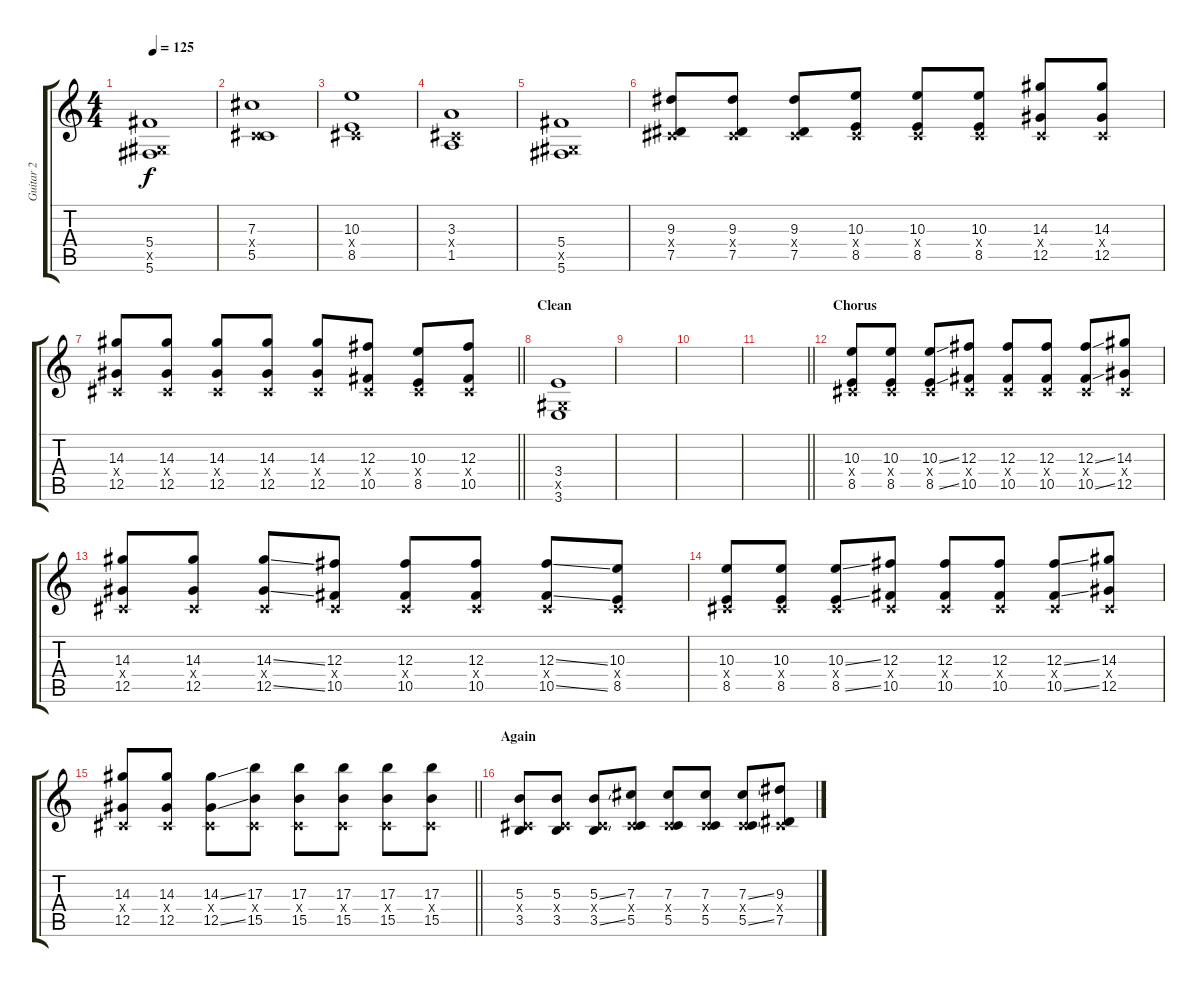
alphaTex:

\track ("Guitar 2" "Guitar 2") {instrument overdrivenguitar}
\staff {score tabs}
\tuning (Eb4 Bb3 Gb3 Db3 Ab2 Db2) {hide}
\ts (4 4)
\tempo 125
\clef g2
\ks c
(5.4 0.5{x} 5.6).1{dy f} |
(7.3 0.4{x} 5.5).1 |
(10.3 0.4{x} 8.5).1 |
(3.3 0.4{x} 1.5).1 |
(5.4 0.5{x} 5.6).1 |
(9.3 0.4{x} 7.5).8{volume 10} (9.3 0.4{x} 7.5).8 (9.3 0.4{x} 7.5).8 (10.3 0.4{x} 8.5).8 (10.3 0.4{x} 8.5).8 (10.3 0.4{x} 8.5).8 (14.3 0.4{x} 12.5).8 (14.3 0.4{x} 12.5).8 |
\barLineRight lightlight
(14.3 0.4{x} 12.5).8 (14.3 0.4{x} 12.5).8 (14.3 0.4{x} 12.5).8 (14.3 0.4{x} 12.5).8 (14.3 0.4{x} 12.5).8 (12.3 0.4{x} 10.5).8 (10.3 0.4{x} 8.5).8 (12.3 0.4{x} 10.5).8 |
\section ("" "Clean")
(3.4 0.5{x} 3.6).1 |
|
|
\barLineRight lightlight
|
\section ("" "Chorus")
(10.3 0.4{x} 8.5).8{volume 16} (10.3 0.4{x} 8.5).8 (10.3{ss} 0.4{x} 8.5{ss}).8 (12.3 0.4{x} 10.5).8 (12.3 0.4{x} 10.5).8 (12.3 0.4{x} 10.5).8 (12.3{ss} 0.4{x} 10.5{ss}).8 (14.3 0.4{x} 12.5).8 |
(14.3 0.4{x} 12.5).8 (14.3 0.4{x} 12.5).8 (14.3{ss} 0.4{x} 12.5{ss}).8 (12.3 0.4{x} 10.5).8 (12.3 0.4{x} 10.5).8 (12.3 0.4{x} 10.5).8 (12.3{ss} 0.4{x} 10.5{ss}).8 (10.3 0.4{x} 8.5).8 |
(10.3 0.4{x} 8.5).8 (10.3 0.4{x} 8.5).8 (10.3{ss} 0.4{x} 8.5{ss}).8 (12.3 0.4{x} 10.5).8 (12.3 0.4{x} 10.5).8 (12.3 0.4{x} 10.5).8 (12.3{ss} 0.4{x} 10.5{ss}).8 (14.3 0.4{x} 12.5).8 |
\barLineRight lightlight
(14.3 0.4{x} 12.5).8 (14.3 0.4{x} 12.5).8 (14.3{ss} 0.4{x} 12.5{ss}).8 (17.3 0.4{x} 15.5).8 (17.3 0.4{x} 15.5).8 (17.3 0.4{x} 15.5).8 (17.3 0.4{x} 15.5).8 (17.3 0.4{x} 15.5).8 |
\section ("" "Again")
(5.3 0.4{x} 3.5).8 (5.3 0.4{x} 3.5).8 (5.3{ss} 0.4{x} 3.5{ss}).8 (7.3 0.4{x} 5.5).8 (7.3 0.4{x} 5.5).8 (7.3 0.4{x} 5.5).8 (7.3{ss} 0.4{x} 5.5{ss}).8 (9.3 0.4{x} 7.5).8
